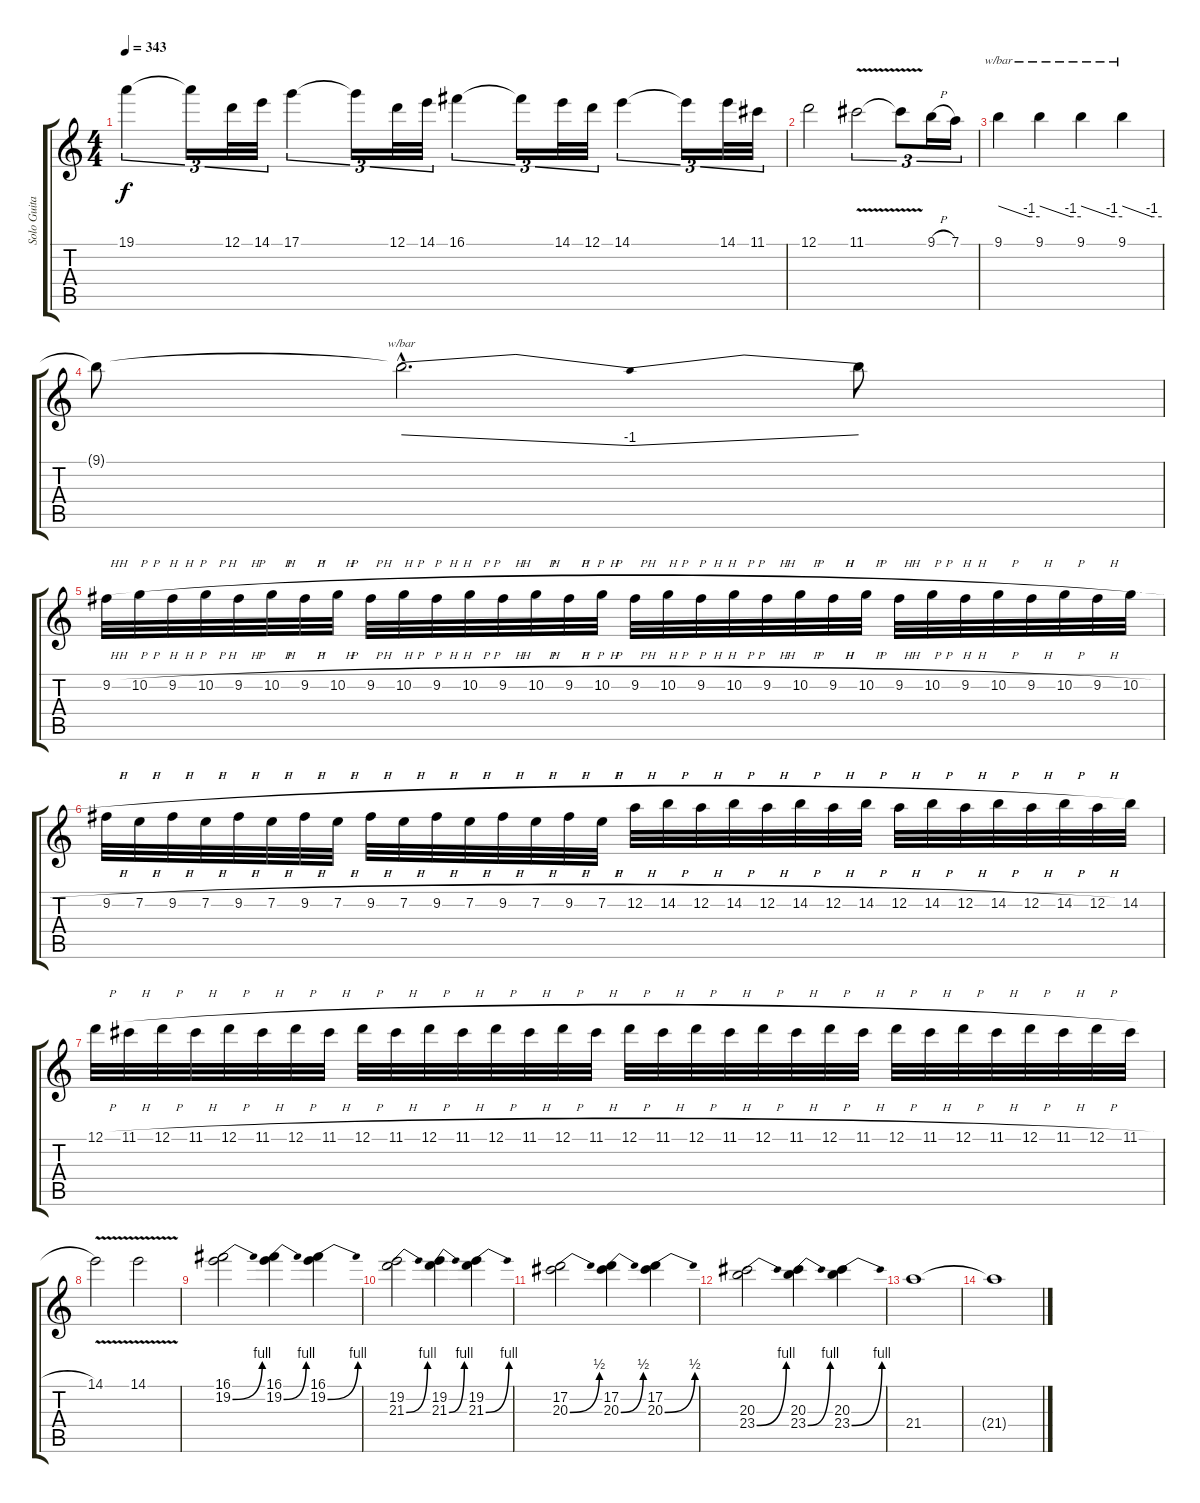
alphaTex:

\track ("Solo Guitar" "Solo Guita") {instrument overdrivenguitar}
\staff {score tabs}
\tuning (D4 A3 F3 C3 G2 D2) {hide}
\ts (4 4)
\tempo 343
\clef g2
\ks c
19.1.4{tu (3 2) dy f} 19.1{t}.16{tu (3 2)} 12.1.32{tu (3 2)} 14.1.32{tu (3 2)} 17.1.4{tu (3 2)} 17.1{t}.16{tu (3 2)} 12.1.32{tu (3 2)} 14.1.32{tu (3 2)} 16.1.4{tu (3 2)} 16.1{t}.16{tu (3 2)} 14.1.32{tu (3 2)} 12.1.32{tu (3 2)} 14.1.4{tu (3 2)} 14.1{t}.16{tu (3 2)} 14.1.32{tu (3 2)} 11.1.32{tu (3 2)} |
12.1.2 11.1{v}.2{tu (3 2)} 11.1{t}.8{tu (3 2)} 9.1{h}.16{tu (3 2)} 7.1.16{tu (3 2)} |
9.1.4{tbe (custom default 0 0 45 -4 60 -4)} 9.1.4{tbe (custom default 0 0 45 -4 60 -4)} 9.1.4{tbe (custom default 0 0 45 -4 60 -4)} 9.1.4{tbe (custom default 0 0 45 -4 60 -4)} |
9.1{t}.8 9.1{hac t}.2{d tbe (dip default 0 0 55 -4 60 0)} 9.1{t}.8 |
9.2{h}.32 10.2{h}.32 9.2{h}.32 10.2{h}.32 9.2{h}.32 10.2{h}.32 9.2{h}.32 10.2{h}.32 9.2{h}.32 10.2{h}.32 9.2{h}.32 10.2{h}.32 9.2{h}.32 10.2{h}.32 9.2{h}.32 10.2{h}.32 9.2{h}.32 10.2{h}.32 9.2{h}.32 10.2{h}.32 9.2{h}.32 10.2{h}.32 9.2{h}.32 10.2{h}.32 9.2{h}.32 10.2{h}.32 9.2{h}.32 10.2{h}.32 9.2{h}.32 10.2{h}.32 9.2{h}.32 10.2{h}.32 |
9.2{h}.32 7.2{h}.32 9.2{h}.32 7.2{h}.32 9.2{h}.32 7.2{h}.32 9.2{h}.32 7.2{h}.32 9.2{h}.32 7.2{h}.32 9.2{h}.32 7.2{h}.32 9.2{h}.32 7.2{h}.32 9.2{h}.32 7.2{h}.32 12.2{h}.32 14.2{h}.32 12.2{h}.32 14.2{h}.32 12.2{h}.32 14.2{h}.32 12.2{h}.32 14.2{h}.32 12.2{h}.32 14.2{h}.32 12.2{h}.32 14.2{h}.32 12.2{h}.32 14.2{h}.32 12.2{h}.32 14.2.32 |
12.1{h}.32 11.1{h}.32 12.1{h}.32 11.1{h}.32 12.1{h}.32 11.1{h}.32 12.1{h}.32 11.1{h}.32 12.1{h}.32 11.1{h}.32 12.1{h}.32 11.1{h}.32 12.1{h}.32 11.1{h}.32 12.1{h}.32 11.1{h}.32 12.1{h}.32 11.1{h}.32 12.1{h}.32 11.1{h}.32 12.1{h}.32 11.1{h}.32 12.1{h}.32 11.1{h}.32 12.1{h}.32 11.1{h}.32 12.1{h}.32 11.1{h}.32 12.1{h}.32 11.1{h}.32 12.1{h}.32 11.1{h}.32 |
14.1{v}.2 14.1{v}.2 |
(16.1 19.2{be (bend 0 0 60 4)}).2 (16.1 19.2{be (bend 0 0 60 4)}).4 (16.1 19.2{be (bend 0 0 60 4)}).4 |
(19.2 21.3{be (bend 0 0 60 4)}).2 (19.2 21.3{be (bend 0 0 60 4)}).4 (19.2 21.3{be (bend 0 0 60 4)}).4 |
(17.2 20.3{be (bend 0 0 60 2)}).2 (17.2 20.3{be (bend 0 0 60 2)}).4 (17.2 20.3{be (bend 0 0 60 2)}).4 |
(20.3 23.4{be (bend 0 0 60 4)}).2 (20.3 23.4{be (bend 0 0 60 4)}).4 (20.3 23.4{be (bend 0 0 60 4)}).4 |
21.4.1{volume 0} |
21.4{t}.1
